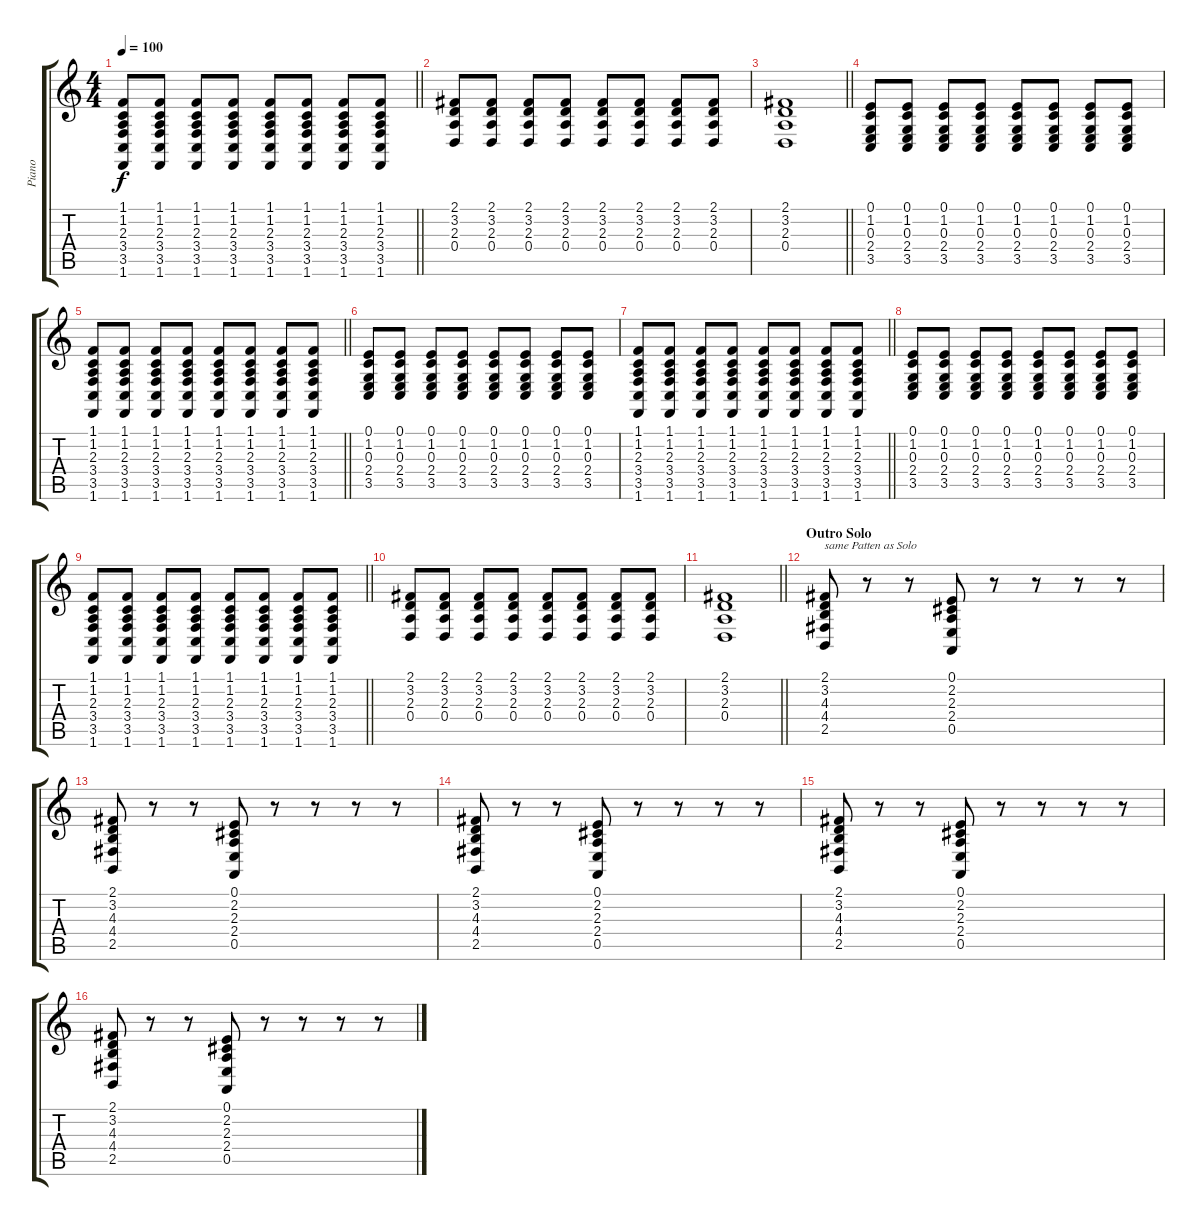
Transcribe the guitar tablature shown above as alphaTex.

\track ("Piano" "Piano") {instrument acousticgrandpiano}
\staff {score tabs}
\tuning (E4 B3 G3 D3 A2 E2) {hide}
\ts (4 4)
\tempo 100
\clef g2
\barLineRight lightlight
\ks c
(1.1 1.2 2.3 3.4 3.5 1.6).8{dy f} (1.1 1.2 2.3 3.4 3.5 1.6).8 (1.1 1.2 2.3 3.4 3.5 1.6).8 (1.1 1.2 2.3 3.4 3.5 1.6).8 (1.1 1.2 2.3 3.4 3.5 1.6).8 (1.1 1.2 2.3 3.4 3.5 1.6).8 (1.1 1.2 2.3 3.4 3.5 1.6).8 (1.1 1.2 2.3 3.4 3.5 1.6).8 |
(2.1 3.2 2.3 0.4).8 (2.1 3.2 2.3 0.4).8 (2.1 3.2 2.3 0.4).8 (2.1 3.2 2.3 0.4).8 (2.1 3.2 2.3 0.4).8 (2.1 3.2 2.3 0.4).8 (2.1 3.2 2.3 0.4).8 (2.1 3.2 2.3 0.4).8 |
\barLineRight lightlight
(2.1 3.2 2.3 0.4).1 |
(0.1 1.2 0.3 2.4 3.5).8 (0.1 1.2 0.3 2.4 3.5).8 (0.1 1.2 0.3 2.4 3.5).8 (0.1 1.2 0.3 2.4 3.5).8 (0.1 1.2 0.3 2.4 3.5).8 (0.1 1.2 0.3 2.4 3.5).8 (0.1 1.2 0.3 2.4 3.5).8 (0.1 1.2 0.3 2.4 3.5).8 |
\barLineRight lightlight
(1.1 1.2 2.3 3.4 3.5 1.6).8 (1.1 1.2 2.3 3.4 3.5 1.6).8 (1.1 1.2 2.3 3.4 3.5 1.6).8 (1.1 1.2 2.3 3.4 3.5 1.6).8 (1.1 1.2 2.3 3.4 3.5 1.6).8 (1.1 1.2 2.3 3.4 3.5 1.6).8 (1.1 1.2 2.3 3.4 3.5 1.6).8 (1.1 1.2 2.3 3.4 3.5 1.6).8 |
(0.1 1.2 0.3 2.4 3.5).8 (0.1 1.2 0.3 2.4 3.5).8 (0.1 1.2 0.3 2.4 3.5).8 (0.1 1.2 0.3 2.4 3.5).8 (0.1 1.2 0.3 2.4 3.5).8 (0.1 1.2 0.3 2.4 3.5).8 (0.1 1.2 0.3 2.4 3.5).8 (0.1 1.2 0.3 2.4 3.5).8 |
\barLineRight lightlight
(1.1 1.2 2.3 3.4 3.5 1.6).8 (1.1 1.2 2.3 3.4 3.5 1.6).8 (1.1 1.2 2.3 3.4 3.5 1.6).8 (1.1 1.2 2.3 3.4 3.5 1.6).8 (1.1 1.2 2.3 3.4 3.5 1.6).8 (1.1 1.2 2.3 3.4 3.5 1.6).8 (1.1 1.2 2.3 3.4 3.5 1.6).8 (1.1 1.2 2.3 3.4 3.5 1.6).8 |
(0.1 1.2 0.3 2.4 3.5).8 (0.1 1.2 0.3 2.4 3.5).8 (0.1 1.2 0.3 2.4 3.5).8 (0.1 1.2 0.3 2.4 3.5).8 (0.1 1.2 0.3 2.4 3.5).8 (0.1 1.2 0.3 2.4 3.5).8 (0.1 1.2 0.3 2.4 3.5).8 (0.1 1.2 0.3 2.4 3.5).8 |
\barLineRight lightlight
(1.1 1.2 2.3 3.4 3.5 1.6).8 (1.1 1.2 2.3 3.4 3.5 1.6).8 (1.1 1.2 2.3 3.4 3.5 1.6).8 (1.1 1.2 2.3 3.4 3.5 1.6).8 (1.1 1.2 2.3 3.4 3.5 1.6).8 (1.1 1.2 2.3 3.4 3.5 1.6).8 (1.1 1.2 2.3 3.4 3.5 1.6).8 (1.1 1.2 2.3 3.4 3.5 1.6).8 |
(2.1 3.2 2.3 0.4).8 (2.1 3.2 2.3 0.4).8 (2.1 3.2 2.3 0.4).8 (2.1 3.2 2.3 0.4).8 (2.1 3.2 2.3 0.4).8 (2.1 3.2 2.3 0.4).8 (2.1 3.2 2.3 0.4).8 (2.1 3.2 2.3 0.4).8 |
\barLineRight lightlight
(2.1 3.2 2.3 0.4).1 |
\section ("" "Outro Solo")
(2.1 3.2 4.3 4.4 2.5).8{txt "same Patten as Solo"} r.8 r.8 (0.1 2.2 2.3 2.4 0.5).8 r.8 r.8 r.8 r.8 |
(2.1 3.2 4.3 4.4 2.5).8 r.8 r.8 (0.1 2.2 2.3 2.4 0.5).8 r.8 r.8 r.8 r.8 |
(2.1 3.2 4.3 4.4 2.5).8 r.8 r.8 (0.1 2.2 2.3 2.4 0.5).8 r.8 r.8 r.8 r.8 |
(2.1 3.2 4.3 4.4 2.5).8 r.8 r.8 (0.1 2.2 2.3 2.4 0.5).8 r.8 r.8 r.8 r.8 |
(2.1 3.2 4.3 4.4 2.5).8 r.8 r.8 (0.1 2.2 2.3 2.4 0.5).8 r.8 r.8 r.8 r.8
